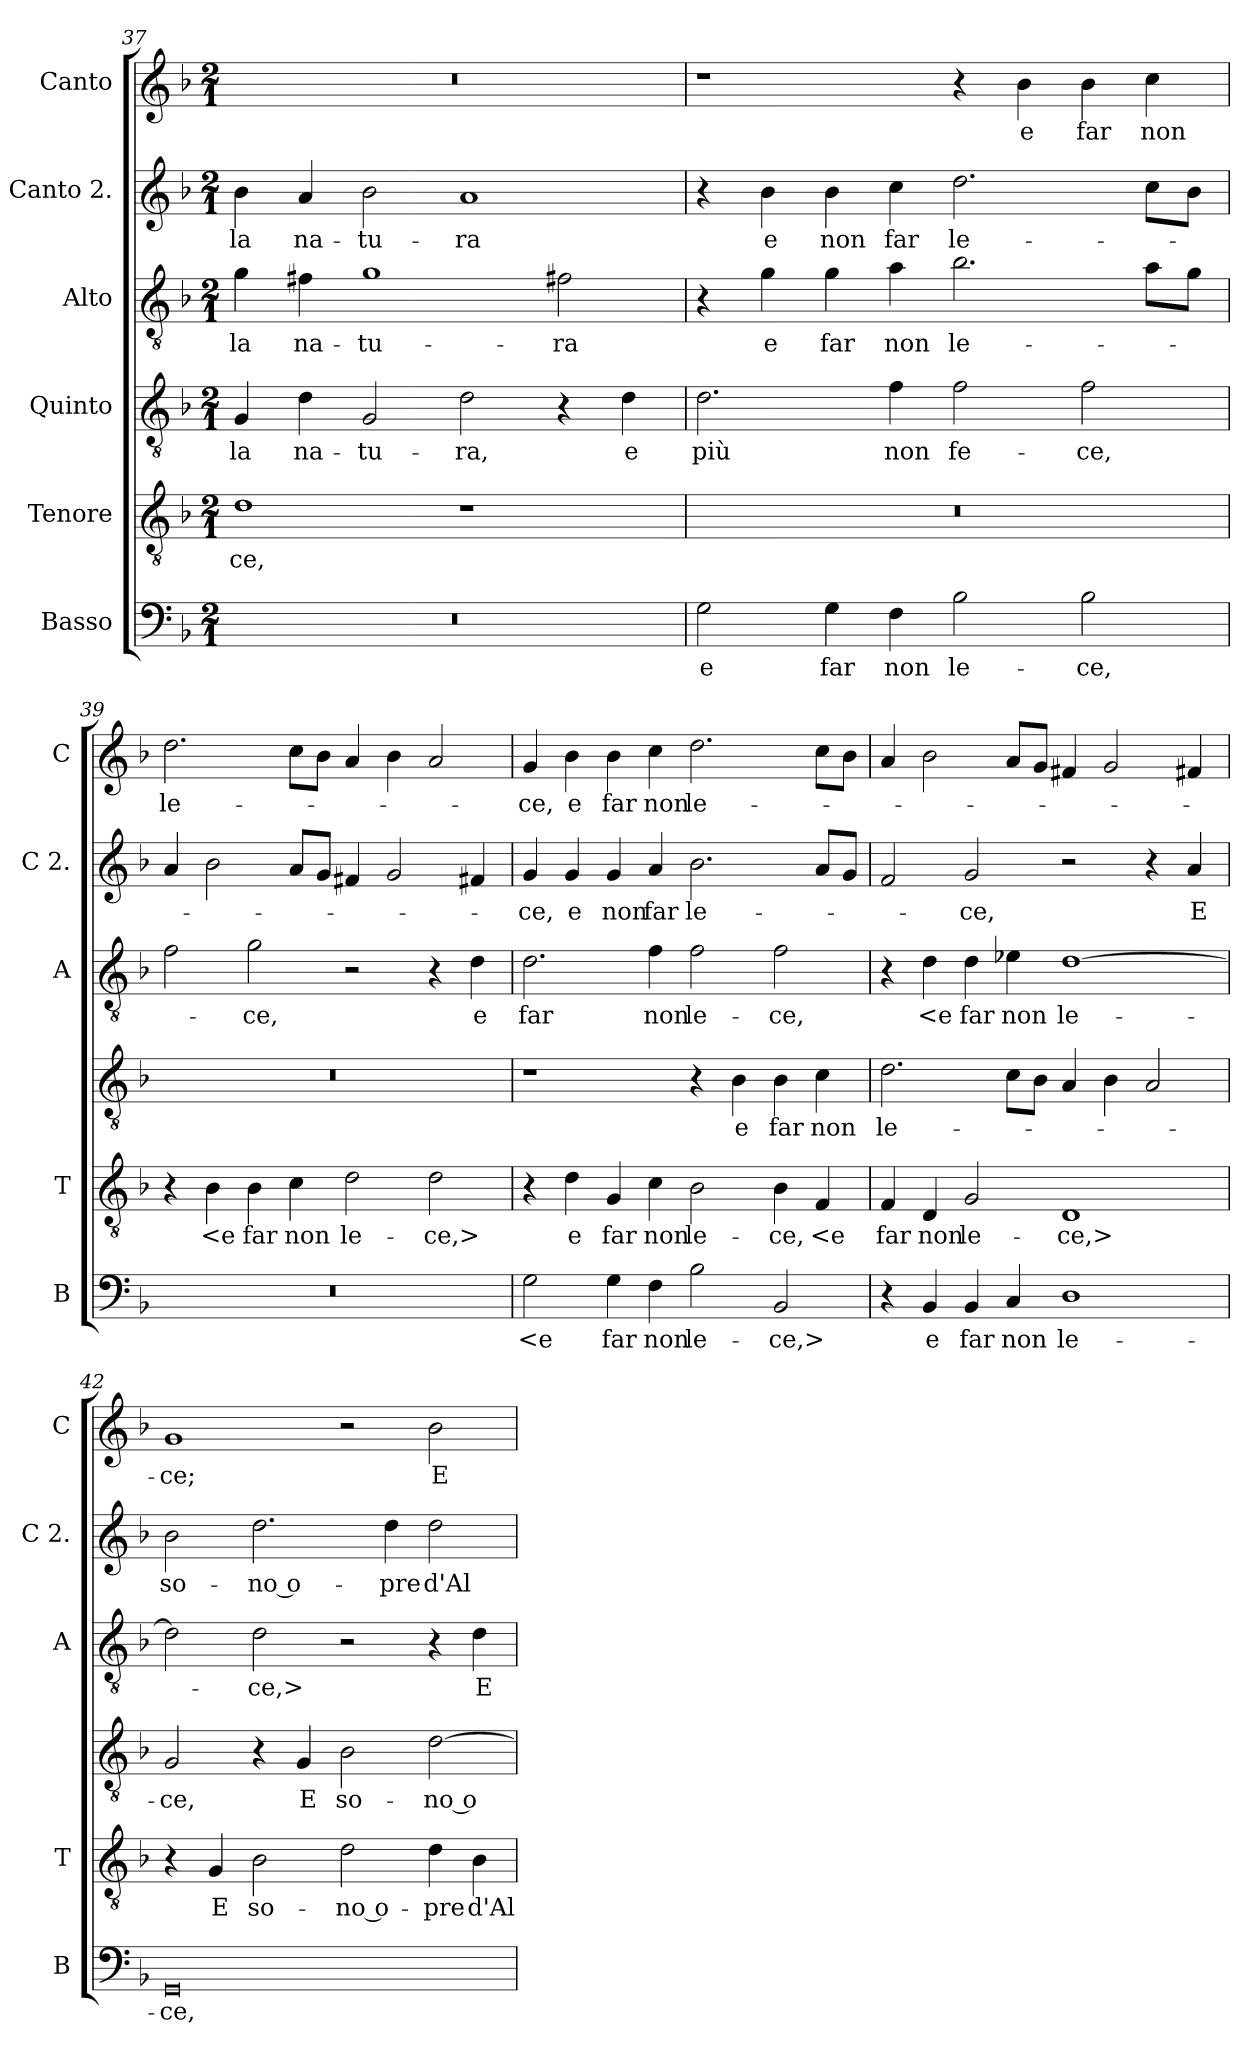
**kern	**text	**kern	**text	**kern	**text	**kern	**text	**kern	**text	**kern	**text
*part6	*part6	*part5	*part5	*part4	*part4	*part3	*part3	*part2	*part2	*part1	*part1
*staff6	*staff6	*staff5	*staff5	*staff4	*staff4	*staff3	*staff3	*staff2	*staff2	*staff1	*staff1
*I"Basso	*	*I"Tenore	*	*I"Quinto	*	*I"Alto	*	*I"Canto 2.	*	*I"Canto	*
*I'B	*	*I'T	*	*	*	*I'A	*	*I'C 2.	*	*I'C	*
*clefF4	*	*clefGv2	*	*clefGv2	*	*clefGv2	*	*clefG2	*	*clefG2	*
*k[b-]	*	*k[b-]	*	*k[b-]	*	*k[b-]	*	*k[b-]	*	*k[b-]	*
*d:	*	*d:	*	*d:	*	*d:	*	*d:	*	*d:	*
*M2/1	*	*M2/1	*	*M2/1	*	*M2/1	*	*M2/1	*	*M2/1	*
=37	=37	=37	=37	=37	=37	=37	=37	=37	=37	=37	=37
0r	.	1d	-ce,	4G	la	4g	la	4b-	la	0r	.
.	.	.	.	4d	na-	4f#X	na-	4a	na-	.	.
.	.	.	.	2G	-tu-	1g	-tu-	2b-	-tu-	.	.
.	.	1r	.	2d	-ra,	.	.	1a	-ra	.	.
.	.	.	.	4r	.	2f#X	-ra	.	.	.	.
.	.	.	.	4d	e	.	.	.	.	.	.
=38	=38	=38	=38	=38	=38	=38	=38	=38	=38	=38	=38
2G	e	0r	.	2.d	più	4r	.	4r	.	1r	.
.	.	.	.	.	.	4g	e	4b-	e	.	.
4G	far	.	.	.	.	4g	far	4b-	non	.	.
4F	non	.	.	4f	non	4a	non	4cc	far	.	.
2B-	le-	.	.	2f	fe-	2.b-	le-	2.dd	le-	4r	.
.	.	.	.	.	.	.	.	.	.	4b-	e
2B-	-ce,	.	.	2f	-ce,	.	.	.	.	4b-	far
.	.	.	.	.	.	8aL	.	8ccL	.	4cc	non
.	.	.	.	.	.	8gJ	.	8b-J	.	.	.
=39	=39	=39	=39	=39	=39	=39	=39	=39	=39	=39	=39
0r	.	4r	.	0r	.	2f	.	4a	.	2.dd	le-
.	.	4B-	<e	.	.	.	.	2b-	.	.	.
.	.	4B-	far	.	.	2g	-ce,	.	.	.	.
.	.	4c	non	.	.	.	.	8aL	.	8ccL	.
.	.	.	.	.	.	.	.	8gJ	.	8b-J	.
.	.	2d	le-	.	.	2r	.	4f#X	.	4a	.
.	.	.	.	.	.	.	.	2g	.	4b-	.
.	.	2d	-ce,>	.	.	4r	.	.	.	2a	.
.	.	.	.	.	.	4d	e	4f#X	.	.	.
=40	=40	=40	=40	=40	=40	=40	=40	=40	=40	=40	=40
2G	<e	4r	.	1r	.	2.d	far	4g	-ce,	4g	-ce,
.	.	4d	e	.	.	.	.	4g	e	4b-	e
4G	far	4G	far	.	.	.	.	4g	non	4b-	far
4F	non	4c	non	.	.	4f	non	4a	far	4cc	non
2B-	le-	2B-	le-	4r	.	2f	le-	2.b-	le-	2.dd	le-
.	.	.	.	4B-	e	.	.	.	.	.	.
2BB-	-ce,>	4B-	-ce,	4B-	far	2f	-ce,	.	.	.	.
.	.	4F	<e	4c	non	.	.	8aL	.	8ccL	.
.	.	.	.	.	.	.	.	8gJ	.	8b-J	.
=41	=41	=41	=41	=41	=41	=41	=41	=41	=41	=41	=41
4r	.	4F	far	2.d	le-	4r	.	2f	.	4a	.
4BB-	e	4D	non	.	.	4d	<e	.	.	2b-	.
4BB-	far	2G	le-	.	.	4d	far	2g	-ce,	.	.
4C	non	.	.	8cL	.	4e-X	non	.	.	8aL	.
.	.	.	.	8B-J	.	.	.	.	.	8gJ	.
1D	le-	1D	-ce,>	4A	.	[1d	le-	2r	.	4f#X	.
.	.	.	.	4B-	.	.	.	.	.	2g	.
.	.	.	.	2A	.	.	.	4r	.	.	.
.	.	.	.	.	.	.	.	4a	E	4f#X	.
=42	=42	=42	=42	=42	=42	=42	=42	=42	=42	=42	=42
0GG	-ce,	4r	.	2G	-ce,	2d]	.	2b-	so-	1g	-ce;
.	.	4G	E	.	.	.	.	.	.	.	.
.	.	2B-	so-	4r	.	2d	-ce,>	2.dd	-no o-	.	.
.	.	.	.	4G	E	.	.	.	.	.	.
.	.	2d	-no o-	2B-	so-	2r	.	.	.	2r	.
.	.	.	.	.	.	.	.	4dd	-pre	.	.
.	.	4d	-pre	[2d	-no o-	4r	.	2dd	d'Al-	2b-	E
.	.	4B-	d'Al-	.	.	4d	E	.	.	.	.
=	=	=	=	=	=	=	=	=	=	=	=
*-	*-	*-	*-	*-	*-	*-	*-	*-	*-	*-	*-
